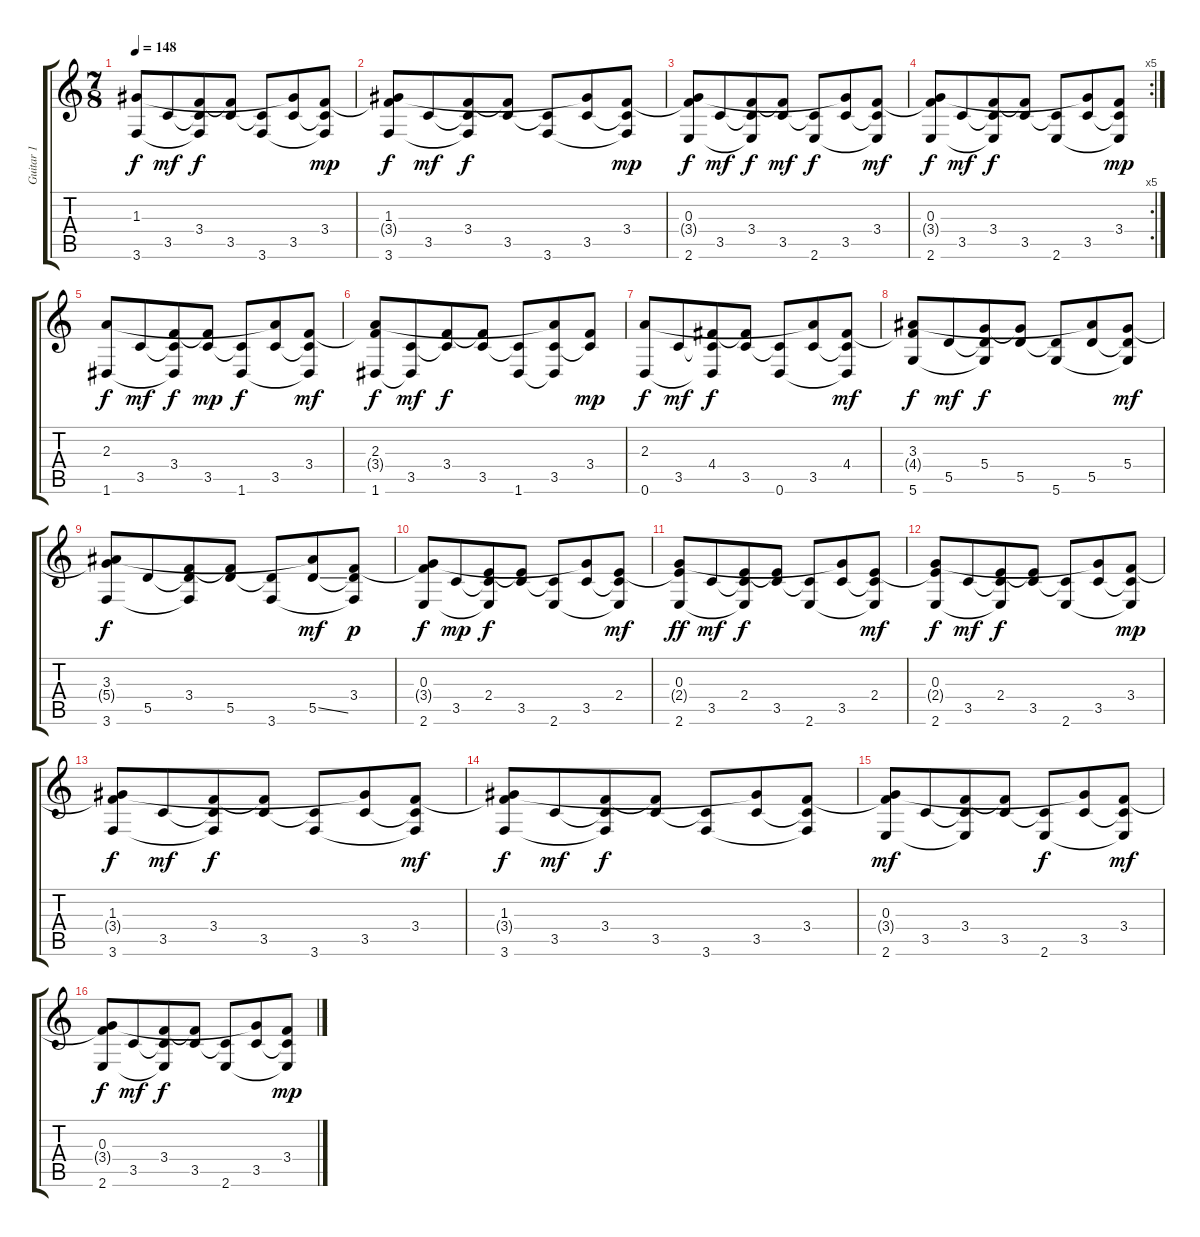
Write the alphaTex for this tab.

\track ("Guitar 1" "Guitar 1") {instrument electricguitarjazz}
\staff {score tabs}
\tuning (E4 B3 G3 D3 A2 D2) {hide}
\ts (7 8)
\tempo 148
\tempo 150
\tempo 148
\clef g2
\ks c
(1.3 3.6).8{dy f volume 15 instrument electricguitarjazz} 3.5.8{dy mf} (3.4 3.5{t} 3.6{t}).8{dy f} (3.4{t} 3.5).8 (3.5{t} 3.6).8 (1.3{t} 3.5).8 (3.4 3.5{t} 3.6{t}).8{dy mp} |
(1.3 3.4{t} 3.6).8{dy f} 3.5.8{dy mf} (3.4 3.5{t} 3.6{t}).8{dy f} (3.4{t} 3.5).8 (3.5{t} 3.6).8 (1.3{t} 3.5).8 (3.4 3.5{t} 3.6{t}).8{dy mp} |
(0.3 3.4{t} 2.6).8{dy f} 3.5.8{dy mf} (3.4 3.5{t} 2.6{t}).8{dy f} (3.4{t} 3.5).8{dy mf} (3.5{t} 2.6).8{dy f} (0.3{t} 3.5).8 (3.4 3.5{t} 2.6{t}).8{dy mf} |
\rc 5
(0.3 3.4{t} 2.6).8{dy f} 3.5.8{dy mf} (3.4 3.5{t} 2.6{t}).8{dy f} (3.4{t} 3.5).8 (3.5{t} 2.6).8 (0.3{t} 3.5).8 (3.4 3.5{t} 2.6{t}).8{dy mp} |
(2.3 1.6).8{dy f} 3.5.8{dy mf} (3.4 3.5{t} 1.6{t}).8{dy f} (3.4{t} 3.5).8{dy mp} (3.5{t} 1.6).8{dy f} (2.3{t} 3.5).8 (3.4 3.5{t} 1.6{t}).8{dy mf} |
(2.3 3.4{t} 1.6).8{dy f} (3.5 1.6{t}).8{dy mf} (3.4 3.5{t}).8{dy f} (3.4{t} 3.5).8 (3.5{t} 1.6).8 (2.3{t} 3.5 1.6{t}).8 (3.4 3.5{t}).8{dy mp} |
(2.3 0.6).8{dy f} 3.5.8{dy mf} (4.4 3.5{t} 0.6{t}).8{dy f} (4.4{t} 3.5).8 (3.5{t} 0.6).8 (2.3{t} 3.5).8 (4.4 3.5{t} 0.6{t}).8{dy mf} |
(3.3 4.4{t} 5.6).8{dy f} 5.5.8{dy mf} (5.4 5.5{t} 5.6{t}).8{dy f} (5.4{t} 5.5).8 (5.5{t} 5.6).8 (3.3{t} 5.5).8 (5.4 5.5{t} 5.6{t}).8{dy mf} |
(3.3 5.4{t} 3.6).8{dy f} 5.5.8 (3.4 5.5{t} 3.6{t}).8 (3.4{t} 5.5).8 (5.5{t} 3.6).8 (3.3{t} 5.5{ss}).8{dy mf} (3.4 5.5{t} 3.6{t}).8{dy p} |
(0.3 3.4{t} 2.6).8{dy f} 3.5.8{dy mp} (2.4 3.5{t} 2.6{t}).8{dy f} (2.4{t} 3.5).8 (3.5{t} 2.6).8 (0.3{t} 3.5).8 (2.4 3.5{t} 2.6{t}).8{dy mf} |
(0.3 2.4{t} 2.6).8{dy ff} 3.5.8{dy mf} (2.4 3.5{t} 2.6{t}).8{dy f} (2.4{t} 3.5).8 (3.5{t} 2.6).8 (0.3{t} 3.5).8 (2.4 3.5{t} 2.6{t}).8{dy mf} |
(0.3 2.4{t} 2.6).8{dy f} 3.5.8{dy mf} (2.4 3.5{t} 2.6{t}).8{dy f} (2.4{t} 3.5).8 (3.5{t} 2.6).8 (0.3{t} 3.5).8 (3.4 3.5{t} 2.6{t}).8{dy mp} |
(1.3 3.4{t} 3.6).8{dy f} 3.5.8{dy mf} (3.4 3.5{t} 3.6{t}).8{dy f} (3.4{t} 3.5).8 (3.5{t} 3.6).8 (1.3{t} 3.5).8 (3.4 3.5{t} 3.6{t}).8{dy mf} |
(1.3 3.4{t} 3.6).8{dy f} 3.5.8{dy mf} (3.4 3.5{t} 3.6{t}).8{dy f} (3.4{t} 3.5).8 (3.5{t} 3.6).8 (1.3{t} 3.5).8 (3.4 3.5{t} 3.6{t}).8 |
(0.3 3.4{t} 2.6).8{dy mf} 3.5.8 (3.4 3.5{t} 2.6{t}).8 (3.4{t} 3.5).8 (3.5{t} 2.6).8{dy f} (0.3{t} 3.5).8 (3.4 3.5{t} 2.6{t}).8{dy mf} |
(0.3 3.4{t} 2.6).8{dy f} 3.5.8{dy mf} (3.4 3.5{t} 2.6{t}).8{dy f} (3.4{t} 3.5).8 (3.5{t} 2.6).8 (0.3{t} 3.5).8 (3.4 3.5{t} 2.6{t}).8{dy mp}
